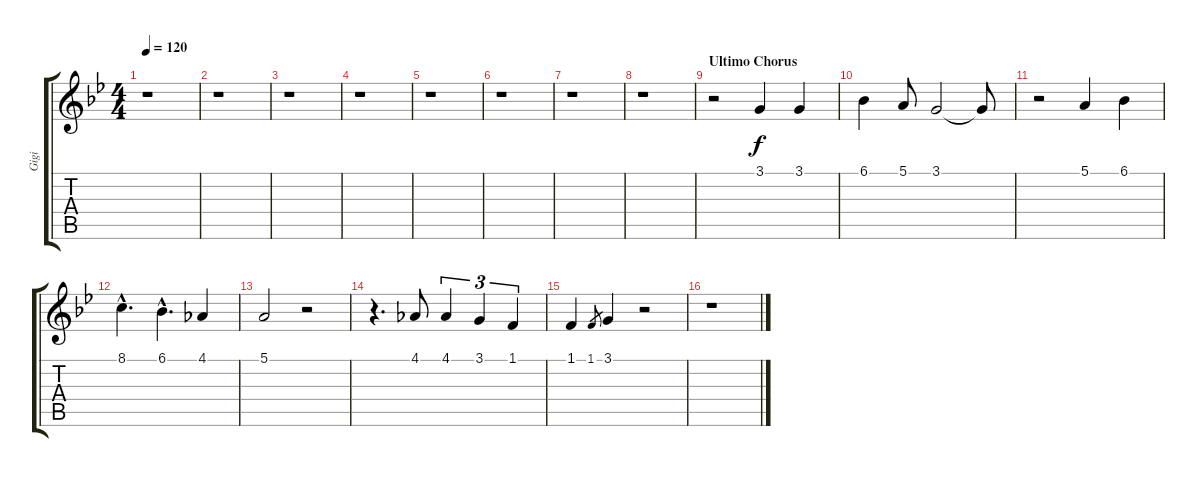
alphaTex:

\track ("Gigi" "Gigi") {instrument synthvoice}
\staff {score tabs}
\tuning (E4 B3 G3 D3 A2 E2) {hide}
\ts (4 4)
\tempo 120
\clef g2
\ks gminor
r.1{dy f} |
r.1 |
r.1 |
r.1 |
r.1 |
r.1 |
r.1 |
r.1 |
\section ("" "Ultimo Chorus")
r.2 3.1.4 3.1.4 |
6.1.4 5.1.8 3.1.2 3.1{t}.8 |
r.2 5.1.4 6.1.4 |
8.1{hac}.4{d} 6.1{hac}.4{d} 4.1.4 |
5.1.2 r.2 |
r.4{d} 4.1.8 4.1.4{tu (3 2)} 3.1.4{tu (3 2)} 1.1.4{tu (3 2)} |
1.1.4 1.1.8{gr} 3.1.4 r.2 |
r.1
